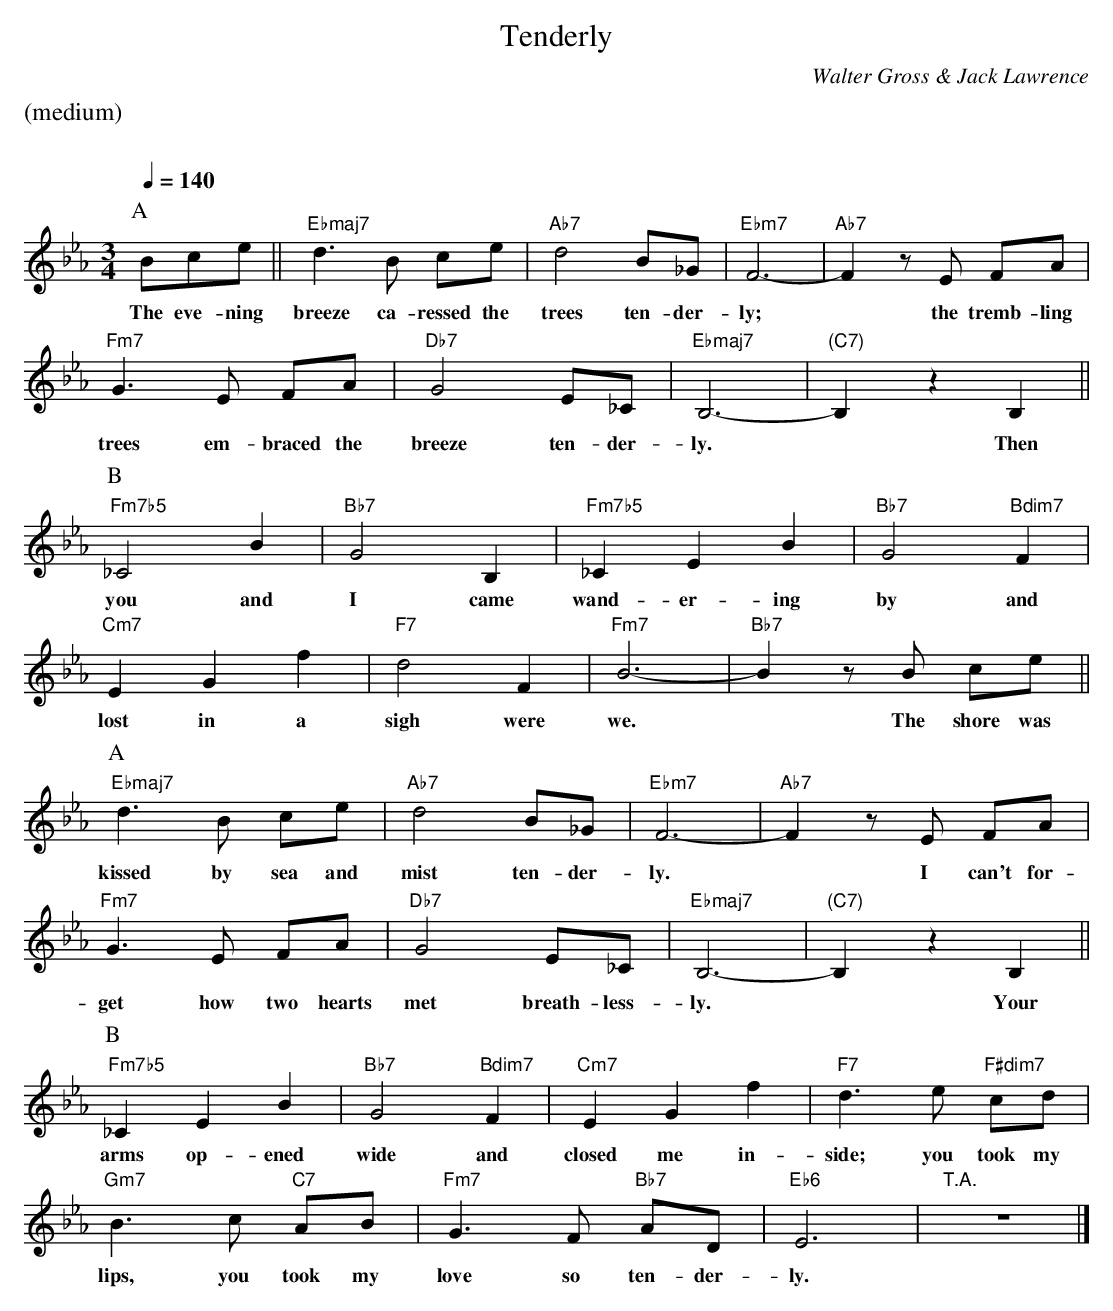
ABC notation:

X:1
T: Tenderly
M:3/4
L:1/4
C:Walter Gross & Jack Lawrence
Q:1/4=140
K:Eb
%%text (medium)
%%vskip 20
P: A
B/c/e/||"Ebmaj7"d>B c/e/ | "Ab7"d2B/_G/ | "Ebm7"F3- | "Ab7"F z/E/ F/A/ |
w:The eve-ning breeze ca-ressed the trees ten-der-ly; *the tremb-ling
"Fm7" G>E F/A/ | "Db7"G2E/_C/ | "Ebmaj7"B,3- | "(C7)"B,zB, ||
w:trees em-braced the breeze ten-der-ly. * Then
P: B
"Fm7b5"_C2B | "Bb7"G2B, | "Fm7b5"_C EB | "Bb7"G2"Bdim7"F |
w:you and I came wand-er-ing by and
"Cm7"EGf | "F7"d2F | "Fm7"B3- | "Bb7"B z/B/ c/e/ ||
w:lost in a sigh were we. * The shore was
P: A
"Ebmaj7"d>B c/e/ | "Ab7"d2B/_G/ | "Ebm7"F3- | "Ab7"F z/E/ F/A/ |
w:kissed by sea and mist ten-der-ly. * I can't for-
"Fm7"G>E F/A/ | "Db7"G2E/_C/ | "Ebmaj7"B,3- | "(C7)"B,zB, ||
w:get how two hearts met breath-less-ly. * Your
P: B
"Fm7b5"_CEB | "Bb7"G2"Bdim7"F | "Cm7"EGf | "F7"d>e "F#dim7"c/d/ |
w:arms op-ened wide and closed me in-side; you took my
"Gm7"B>c "C7"A/B/ | "Fm7"G>F "Bb7"A/D/ | "Eb6"E3 | "T.A."z3 |]
w:lips, you took my love so ten-der-ly.
